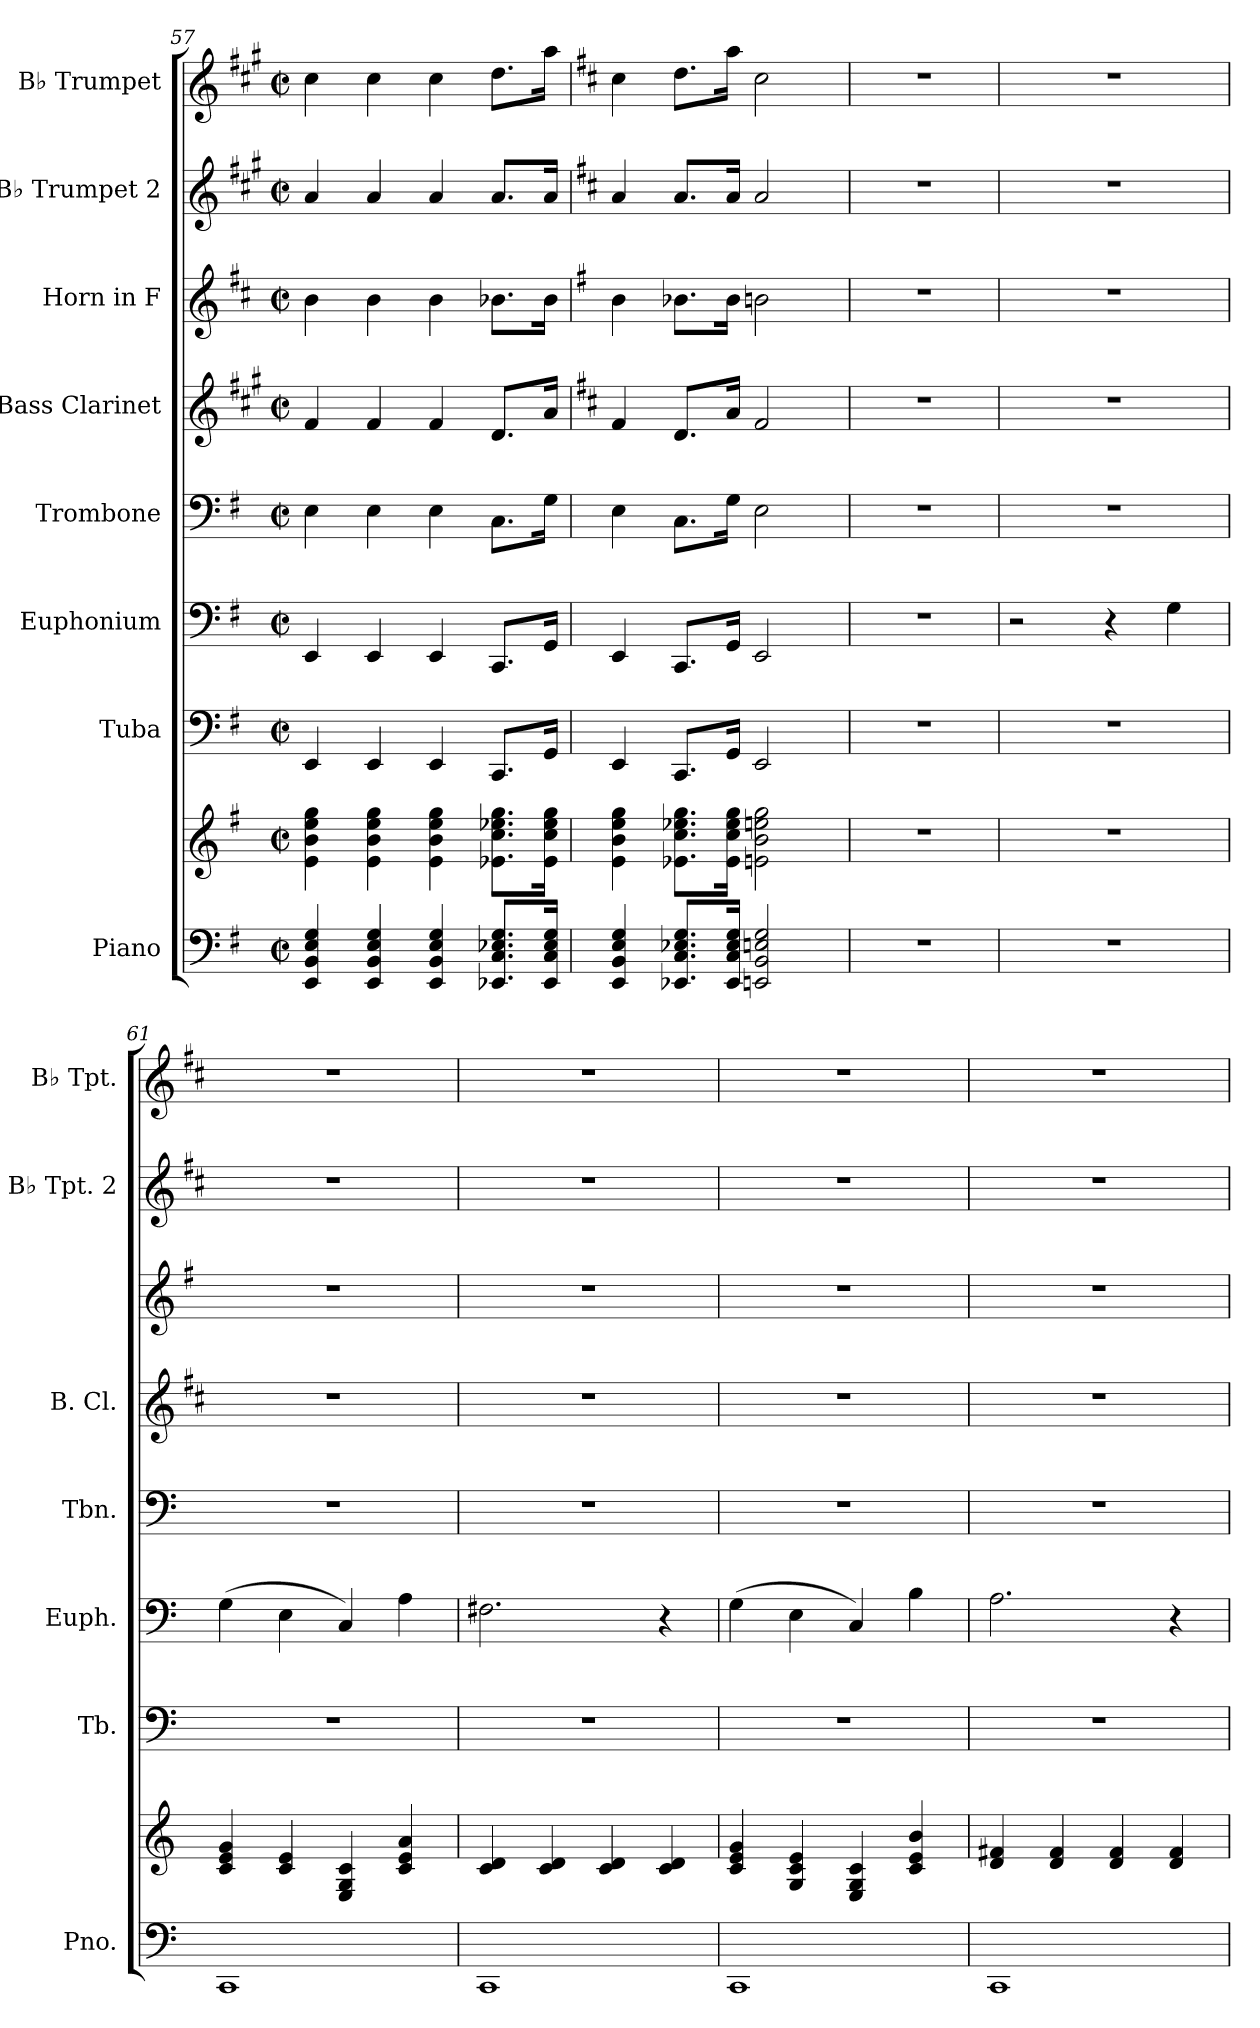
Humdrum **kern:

**kern	**kern	**kern	**kern	**kern	**kern	**kern	**kern	**kern
*part8	*part8	*part7	*part6	*part5	*part4	*part3	*part2	*part1
*staff9	*staff8	*staff7	*staff6	*staff5	*staff4	*staff3	*staff2	*staff1
*I"Piano	*	*I"Tuba	*I"Euphonium	*I"Trombone	*I"Bass Clarinet	*I"Horn in F	*I"B♭ Trumpet 2	*I"B♭ Trumpet
*I'Pno.	*	*I'Tb.	*I'Euph.	*I'Tbn.	*I'B. Cl.	*	*I'B♭ Tpt. 2	*I'B♭ Tpt.
!!LO:PB:g=z
*clefF4	*clefG2	*clefF4	*clefF4	*clefF4	*clefG2	*clefG2	*clefG2	*clefG2
*	*	*	*	*	*ITrd1c2	*ITrd4c7	*ITrd1c2	*ITrd1c2
*k[f#]	*k[f#]	*k[f#]	*k[f#]	*k[f#]	*k[f#]	*k[f#]	*k[f#]	*k[f#]
*M2/2	*M2/2	*M2/2	*M2/2	*M2/2	*M2/2	*M2/2	*M2/2	*M2/2
*met(c|)	*met(c|)	*met(c|)	*met(c|)	*met(c|)	*met(c|)	*met(c|)	*met(c|)	*met(c|)
*MM76	*MM76	*MM76	*MM76	*MM76	*MM76	*MM76	*MM76	*MM76
=57	=57	=57	=57	=57	=57	=57	=57	=57
4EE/ 4BB/ 4E/ 4G/	4e\ 4b\ 4ee\ 4gg\	4EE/	4EE/	4E\	4e/	4e\	4g/	4b\
4EE/ 4BB/ 4E/ 4G/	4e\ 4b\ 4ee\ 4gg\	4EE/	4EE/	4E\	4e/	4e\	4g/	4b\
4EE/ 4BB/ 4E/ 4G/	4e\ 4b\ 4ee\ 4gg\	4EE/	4EE/	4E\	4e/	4e\	4g/	4b\
8.EE-X/ 8.C/ 8.E-X/ 8.G/L	8.e-X\ 8.cc\ 8.ee-X\ 8.gg\L	8.CC/L	8.CC/L	8.C\L	8.c/L	8.e-X\L	8.g/L	8.cc\L
16EE-/ 16C/ 16E-/ 16G/Jk	16e-\ 16cc\ 16ee-\ 16gg\Jk	16GG/Jk	16GG/Jk	16G\Jk	16g/Jk	16e-\Jk	16g/Jk	16gg\Jk
=58	=58	=58	=58	=58	=58	=58	=58	=58
*k[]	*k[]	*k[]	*k[]	*k[]	*k[]	*k[]	*k[]	*k[]
4EE/ 4BB/ 4E/ 4G/	4e\ 4b\ 4ee\ 4gg\	4EE/	4EE/	4E\	4e/	4e\	4g/	4b\
8.EE-X/ 8.C/ 8.E-X/ 8.G/L	8.e-X\ 8.cc\ 8.ee-X\ 8.gg\L	8.CC/L	8.CC/L	8.C\L	8.c/L	8.e-X\L	8.g/L	8.cc\L
16EE-/ 16C/ 16E-/ 16G/Jk	16e-\ 16cc\ 16ee-\ 16gg\Jk	16GG/Jk	16GG/Jk	16G\Jk	16g/Jk	16e-\Jk	16g/Jk	16gg\Jk
2EEn/ 2BB/ 2En/ 2G/	2en\ 2b\ 2een\ 2gg\	2EE/	2EE/	2E\	2e/	2en\	2g/	2b\
=59	=59	=59	=59	=59	=59	=59	=59	=59
1r	1r	1r	1r	1r	1r	1r	1r	1r
=60	=60	=60	=60	=60	=60	=60	=60	=60
1r	1r	1r	2r	1r	1r	1r	1r	1r
.	.	.	4r	.	.	.	.	.
.	.	.	4G\	.	.	.	.	.
=61	=61	=61	=61	=61	=61	=61	=61	=61
1CC	4c/ 4e/ 4g/	1r	(>4G\	1r	1r	1r	1r	1r
.	4c/ 4e/	.	4E\	.	.	.	.	.
.	4E/ 4G/ 4c/	.	4C/)	.	.	.	.	.
.	4c/ 4e/ 4a/	.	4A\	.	.	.	.	.
!!LO:PB:g=z
=62	=62	=62	=62	=62	=62	=62	=62	=62
1CC	4c/ 4d/	1r	2.F#X\	1r	1r	1r	1r	1r
.	4c/ 4d/	.	.	.	.	.	.	.
.	4c/ 4d/	.	.	.	.	.	.	.
.	4c/ 4d/	.	4r	.	.	.	.	.
=63	=63	=63	=63	=63	=63	=63	=63	=63
1CC	4c/ 4e/ 4g/	1r	(>4G\	1r	1r	1r	1r	1r
.	4G/ 4c/ 4e/	.	4E\	.	.	.	.	.
.	4E/ 4G/ 4c/	.	4C/)	.	.	.	.	.
.	4c/ 4e/ 4b/	.	4B\	.	.	.	.	.
=64	=64	=64	=64	=64	=64	=64	=64	=64
1CC	4d/ 4f#X/	1r	2.A\	1r	1r	1r	1r	1r
.	4d/ 4f#/	.	.	.	.	.	.	.
.	4d/ 4f#/	.	.	.	.	.	.	.
.	4d/ 4f#/	.	4r	.	.	.	.	.
=	=	=	=	=	=	=	=	=
*-	*-	*-	*-	*-	*-	*-	*-	*-
